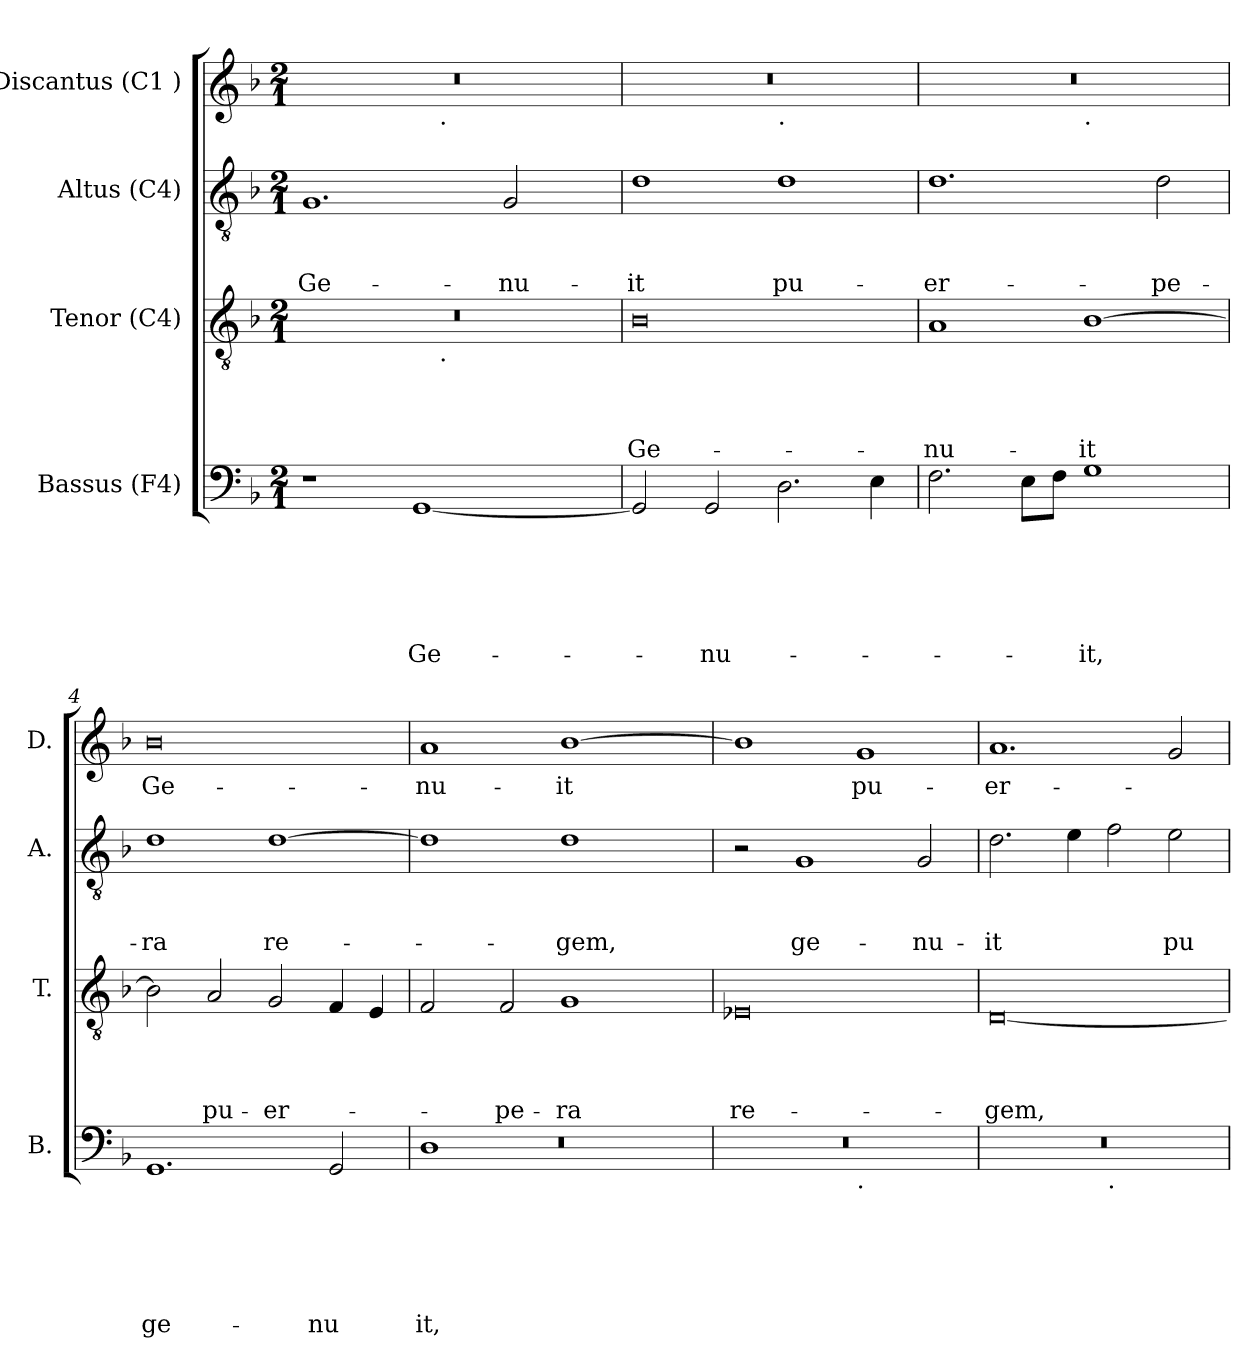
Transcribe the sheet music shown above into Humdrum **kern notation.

**kern	**text	**text	**text	**text	**text	**text	**kern	**text	**text	**text	**text	**kern	**text	**text	**text	**kern	**text
*part4	*part4	*part4	*part4	*part4	*part4	*part4	*part3	*part3	*part3	*part3	*part3	*part2	*part2	*part2	*part2	*part1	*part1
*staff4	*staff4	*staff4	*staff4	*staff4	*staff4	*staff4	*staff3	*staff3	*staff3	*staff3	*staff3	*staff2	*staff2	*staff2	*staff2	*staff1	*staff1
*I"Bassus (F4)	*	*	*	*	*	*	*I"Tenor (C4)	*	*	*	*	*I"Altus (C4)	*	*	*	*I"Discantus (C1 )	*
*I'B.	*	*	*	*	*	*	*I'T.	*	*	*	*	*I'A.	*	*	*	*I'D.	*
*clefF4	*	*	*	*	*	*	*clefGv2	*	*	*	*	*clefGv2	*	*	*	*clefG2	*
*k[b-]	*	*	*	*	*	*	*k[b-]	*	*	*	*	*k[b-]	*	*	*	*k[b-]	*
*F:	*	*	*	*	*	*	*F:	*	*	*	*	*F:	*	*	*	*F:	*
*M2/1	*	*	*	*	*	*	*M2/1	*	*	*	*	*M2/1	*	*	*	*M2/1	*
=1	=1	=1	=1	=1	=1	=1	=1	=1	=1	=1	=1	=1	=1	=1	=1	=1	=1
!	!	!	!	!	!	!	!	!	!	!	!	!	!	!	!LO:LY:b	!	!
*	*	*	*	*	*	*	*^	*	*	*	*	*	*	*	*	*^	*
1r	.	.	.	.	.	.	0r	1ryy	.	.	.	.	1.G	.	.	Ge-	0r	1ryy	.
!	!	!	!	!	!	!LO:LY:b	!	!	!	!	!	!	!	!	!	!	!	!	!
[<1GG	.	.	.	.	.	Ge-	.	16.ryy	.	.	.	.	.	.	.	.	.	16.ryy	.
!	!	!	!	!	!	!	!	!	!	!	!	!	!	!	!	!	!	!LO:TX:b:t=.	!
!	!	!	!	!	!	!	!	!LO:TX:b:t=.	!	!	!	!	!	!	!	!	!	!	!
.	.	.	.	.	.	.	.	2ryy	.	.	.	.	.	.	.	.	.	2ryy	.
!	!	!	!	!	!	!	!	!	!	!	!	!	!	!	!	!LO:LY:b	!	!	!
.	.	.	.	.	.	.	.	.	.	.	.	.	2G/	.	.	-nu-	.	.	.
.	.	.	.	.	.	.	.	4ryy	.	.	.	.	.	.	.	.	.	4ryy	.
.	.	.	.	.	.	.	.	8ryy	.	.	.	.	.	.	.	.	.	8ryy	.
.	.	.	.	.	.	.	.	32ryy	.	.	.	.	.	.	.	.	.	32ryy	.
=2	=2	=2	=2	=2	=2	=2	=2	=2	=2	=2	=2	=2	=2	=2	=2	=2	=2	=2	=2
!	!	!	!	!	!	!	!	!	!	!	!	!LO:LY:b:rj	!	!	!	!LO:LY:b	!	!	!
*	*	*	*	*	*	*	*v	*v	*	*	*	*	*	*	*	*	*	*	*
2GG/]	.	.	.	.	.	.	0B-	.	.	.	Ge-	1d	.	.	-it	0r	1ryy	.
!	!	!	!	!	!	!LO:LY:b	!	!	!	!	!	!	!	!	!	!	!	!
2GG/	.	.	.	.	.	-nu-	.	.	.	.	.	.	.	.	.	.	.	.
!	!	!	!	!	!	!	!	!	!	!	!	!	!	!	!	!	!LO:TX:b:t=.	!
!	!	!	!	!	!	!	!	!	!	!	!	!	!	!	!LO:LY:b	!	!	!
2.D\	.	.	.	.	.	.	.	.	.	.	.	1d	.	.	pu-	.	1ryy	.
4E\	.	.	.	.	.	.	.	.	.	.	.	.	.	.	.	.	.	.
=3	=3	=3	=3	=3	=3	=3	=3	=3	=3	=3	=3	=3	=3	=3	=3	=3	=3	=3
!	!	!	!	!	!	!	!	!	!	!	!LO:LY:b	!	!	!	!LO:LY:b	!	!	!
2.F\	.	.	.	.	.	.	1A	.	.	.	-nu-	1.d	.	.	-er-	0r	1ryy	.
8E\L	.	.	.	.	.	.	.	.	.	.	.	.	.	.	.	.	.	.
8F\J	.	.	.	.	.	.	.	.	.	.	.	.	.	.	.	.	.	.
!	!	!	!	!	!	!	!	!	!	!	!	!	!	!	!	!	!LO:TX:b:t=.	!
!	!	!	!	!	!	!LO:LY:b	!	!	!	!	!LO:LY:b	!	!	!	!	!	!	!
1G	.	.	.	.	.	-it,	[>1B-	.	.	.	-it	.	.	.	.	.	1ryy	.
!	!	!	!	!	!	!	!	!	!	!	!	!	!	!	!LO:LY:b	!	!	!
.	.	.	.	.	.	.	.	.	.	.	.	2d\	.	.	-pe-	.	.	.
=4	=4	=4	=4	=4	=4	=4	=4	=4	=4	=4	=4	=4	=4	=4	=4	=4	=4	=4
!	!	!	!	!	!	!LO:LY:b	!	!	!	!	!	!	!	!	!LO:LY:b	!	!	!LO:LY:b
*	*	*	*	*	*	*	*	*	*	*	*	*	*	*	*	*v	*v	*
1.GG	.	.	.	.	.	ge-	2B-\]	.	.	.	.	1d	.	.	-ra	0b-	Ge-
!	!	!	!	!	!	!	!	!	!	!	!LO:LY:b	!	!	!	!	!	!
.	.	.	.	.	.	.	2A/	.	.	.	pu-	.	.	.	.	.	.
!	!	!	!	!	!	!	!	!	!	!	!LO:LY:b	!	!	!	!LO:LY:b	!	!
.	.	.	.	.	.	.	2G/	.	.	.	-er-	[<1d	.	.	re-	.	.
!	!	!	!	!	!	!LO:LY:b	!	!	!	!	!	!	!	!	!	!	!
2GG/	.	.	.	.	.	-nu-	4F/	.	.	.	.	.	.	.	.	.	.
.	.	.	.	.	.	.	4E/	.	.	.	.	.	.	.	.	.	.
!!LO:LB:g=z
=5	=5	=5	=5	=5	=5	=5	=5	=5	=5	=5	=5	=5	=5	=5	=5	=5	=5
*^	*	*	*	*	*	*	*	*	*	*	*	*	*	*	*	*	*
*	*^	*	*	*	*	*	*	*	*	*	*	*	*	*	*	*	*	*
!	!	!LO:N:vis=1	!	!	!	!	!	!LO:LY:b	!	!	!	!	!	!	!	!	!	!	!LO:LY:b
8.ryy	1D	0r	.	.	.	.	.	-it,	2F/	.	.	.	.	1d]	.	.	.	1a	-nu-
1ryy	.	.	.	.	.	.	.	.	.	.	.	.	.	.	.	.	.	.	.
!	!	!	!	!	!	!	!	!	!	!	!	!	!LO:LY:b	!	!	!	!	!	!
.	.	.	.	.	.	.	.	.	2F/	.	.	.	-pe-	.	.	.	.	.	.
!	!	!	!	!	!	!	!	!	!	!	!	!	!LO:LY:b	!	!	!	!LO:LY:b	!	!LO:LY:b
.	1ryy	.	.	.	.	.	.	.	1G	.	.	.	-ra	1d	.	.	-gem,	[>1b-	-it
2ryy	.	.	.	.	.	.	.	.	.	.	.	.	.	.	.	.	.	.	.
4ryy	.	.	.	.	.	.	.	.	.	.	.	.	.	.	.	.	.	.	.
16ryy	.	.	.	.	.	.	.	.	.	.	.	.	.	.	.	.	.	.	.
*v	*v	*v	*	*	*	*	*	*	*	*	*	*	*	*	*	*	*	*	*
=6	=6	=6	=6	=6	=6	=6	=6	=6	=6	=6	=6	=6	=6	=6	=6	=6	=6
!	!	!	!	!	!	!	!	!	!	!	!LO:LY:b:rj	!	!	!	!	!	!
*^	*	*	*	*	*	*	*	*	*	*	*	*	*	*	*	*	*
0r	1ryy	.	.	.	.	.	.	0E-X	.	.	.	re-	2r	.	.	.	1b-]	.
!	!	!	!	!	!	!	!	!	!	!	!	!	!	!	!	!LO:LY:b	!	!
.	.	.	.	.	.	.	.	.	.	.	.	.	1G	.	.	ge-	.	.
!	!LO:TX:b:t=.	!	!	!	!	!	!	!	!	!	!	!	!	!	!	!	!	!
!	!	!	!	!	!	!	!	!	!	!	!	!	!	!	!	!	!	!LO:LY:b
.	1ryy	.	.	.	.	.	.	.	.	.	.	.	.	.	.	.	1g	pu-
!	!	!	!	!	!	!	!	!	!	!	!	!	!	!	!	!LO:LY:b	!	!
.	.	.	.	.	.	.	.	.	.	.	.	.	2G/	.	.	-nu-	.	.
=7	=7	=7	=7	=7	=7	=7	=7	=7	=7	=7	=7	=7	=7	=7	=7	=7	=7	=7
!	!	!	!	!	!	!	!	!	!	!	!	!LO:LY:b	!	!	!	!LO:LY:b	!	!LO:LY:b
0r	1ryy	.	.	.	.	.	.	[<0D	.	.	.	-gem,	2.d\	.	.	-it	1.a	-er-
.	.	.	.	.	.	.	.	.	.	.	.	.	4e\	.	.	.	.	.
!	!LO:TX:b:t=.	!	!	!	!	!	!	!	!	!	!	!	!	!	!	!	!	!
.	1ryy	.	.	.	.	.	.	.	.	.	.	.	2f\	.	.	.	.	.
!	!	!	!	!	!	!	!	!	!	!	!	!	!	!	!	!LO:LY:b	!	!
.	.	.	.	.	.	.	.	.	.	.	.	.	2e\	.	.	pu-	2g/	.
*v	*v	*	*	*	*	*	*	*	*	*	*	*	*	*	*	*	*	*
=	=	=	=	=	=	=	=	=	=	=	=	=	=	=	=	=	=
*-	*-	*-	*-	*-	*-	*-	*-	*-	*-	*-	*-	*-	*-	*-	*-	*-	*-
